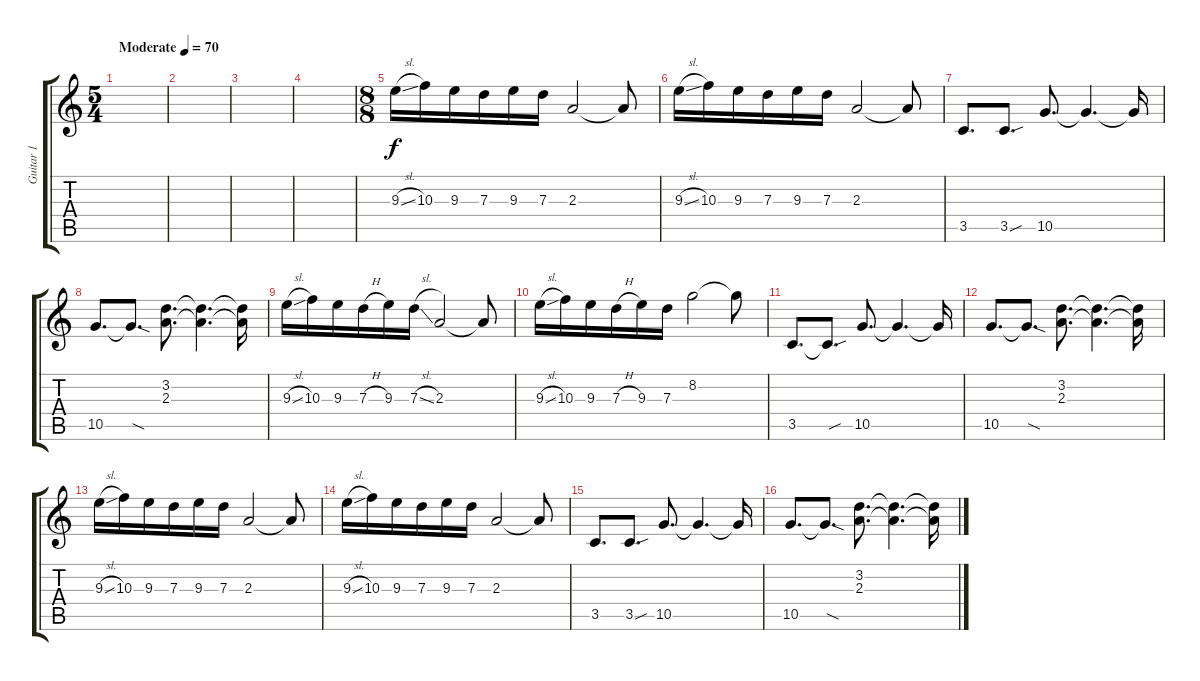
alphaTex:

\track ("Guitar 1" "Guitar 1") {instrument overdrivenguitar}
\staff {score tabs}
\tuning (E4 B3 G3 D3 A2 D2) {hide}
\ts (5 4)
\tempo (70 "Moderate")
\clef g2
\ks c
|
|
|
|
\ts (8 8)
9.3{sl}.16 10.3.16 9.3.16 7.3.16 9.3.16 7.3.16 2.3.2 2.3{t}.8 |
9.3{sl}.16 10.3.16 9.3.16 7.3.16 9.3.16 7.3.16 2.3.2 2.3{t}.8 |
3.5.8{d} 3.5{sou}.8{d} 10.5.8{d} 10.5{t}.4{d} 10.5{t}.16 |
10.5.8{d} 10.5{sod t}.8{d} (3.2 2.3).8{d} (3.2{t} 2.3{t}).4{d} (3.2{t} 2.3{t}).16 |
9.3{sl}.16 10.3.16 9.3.16 7.3{h}.16 9.3.16 7.3{sl}.16 2.3.2 2.3{t}.8 |
9.3{sl}.16 10.3.16 9.3.16 7.3{h}.16 9.3.16 7.3.16 8.2.2 8.2{t}.8 |
3.5.8{d} 3.5{sou t}.8{d} 10.5.8{d} 10.5{t}.4{d} 10.5{t}.16 |
10.5.8{d} 10.5{sod t}.8{d} (3.2 2.3).8{d} (3.2{t} 2.3{t}).4{d} (3.2{t} 2.3{t}).16 |
9.3{sl}.16 10.3.16 9.3.16 7.3.16 9.3.16 7.3.16 2.3.2 2.3{t}.8 |
9.3{sl}.16 10.3.16 9.3.16 7.3.16 9.3.16 7.3.16 2.3.2 2.3{t}.8 |
3.5.8{d} 3.5{sou}.8{d} 10.5.8{d} 10.5{t}.4{d} 10.5{t}.16 |
10.5.8{d} 10.5{sod t}.8{d} (3.2 2.3).8{d} (3.2{t} 2.3{t}).4{d} (3.2{t} 2.3{t}).16
